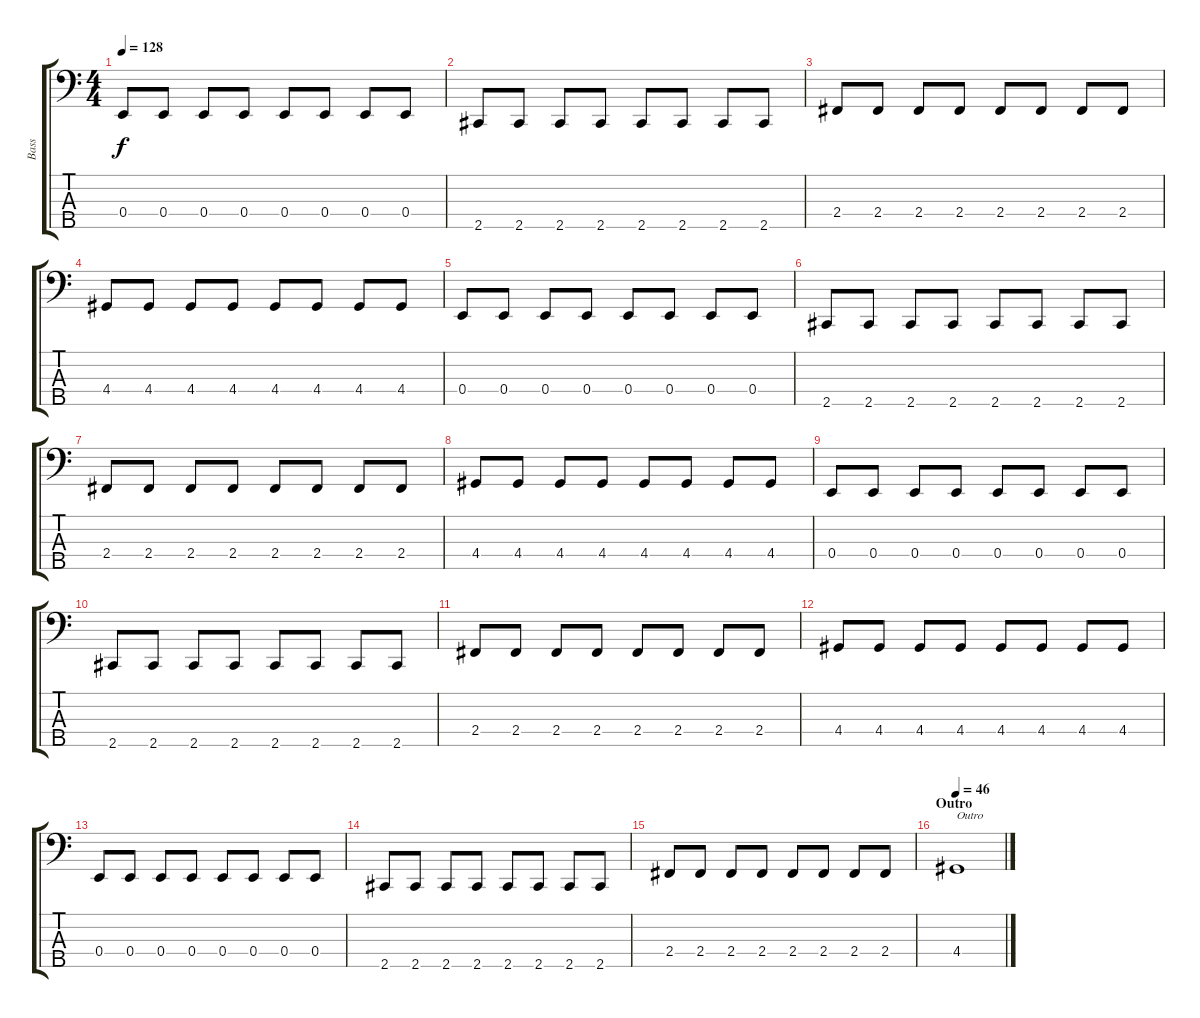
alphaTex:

\track ("Bass" "Bass") {instrument electricbassfinger}
\staff {score tabs}
\tuning (G2 D2 A1 E1 B0) {hide}
\ts (4 4)
\tempo 128
\clef f4
\ks c
0.4.8{dy f} 0.4.8 0.4.8 0.4.8 0.4.8 0.4.8 0.4.8 0.4.8 |
2.5.8 2.5.8 2.5.8 2.5.8 2.5.8 2.5.8 2.5.8 2.5.8 |
2.4.8 2.4.8 2.4.8 2.4.8 2.4.8 2.4.8 2.4.8 2.4.8 |
4.4.8 4.4.8 4.4.8 4.4.8 4.4.8 4.4.8 4.4.8 4.4.8 |
0.4.8 0.4.8 0.4.8 0.4.8 0.4.8 0.4.8 0.4.8 0.4.8 |
2.5.8 2.5.8 2.5.8 2.5.8 2.5.8 2.5.8 2.5.8 2.5.8 |
2.4.8 2.4.8 2.4.8 2.4.8 2.4.8 2.4.8 2.4.8 2.4.8 |
4.4.8 4.4.8 4.4.8 4.4.8 4.4.8 4.4.8 4.4.8 4.4.8 |
0.4.8 0.4.8 0.4.8 0.4.8 0.4.8 0.4.8 0.4.8 0.4.8 |
2.5.8 2.5.8 2.5.8 2.5.8 2.5.8 2.5.8 2.5.8 2.5.8 |
2.4.8 2.4.8 2.4.8 2.4.8 2.4.8 2.4.8 2.4.8 2.4.8 |
4.4.8 4.4.8 4.4.8 4.4.8 4.4.8 4.4.8 4.4.8 4.4.8 |
0.4.8 0.4.8 0.4.8 0.4.8 0.4.8 0.4.8 0.4.8 0.4.8 |
2.5.8 2.5.8 2.5.8 2.5.8 2.5.8 2.5.8 2.5.8 2.5.8 |
2.4.8 2.4.8 2.4.8 2.4.8 2.4.8 2.4.8 2.4.8 2.4.8 |
\section ("" "Outro")
\tempo 46
4.4.1{txt "Outro" volume 0}
